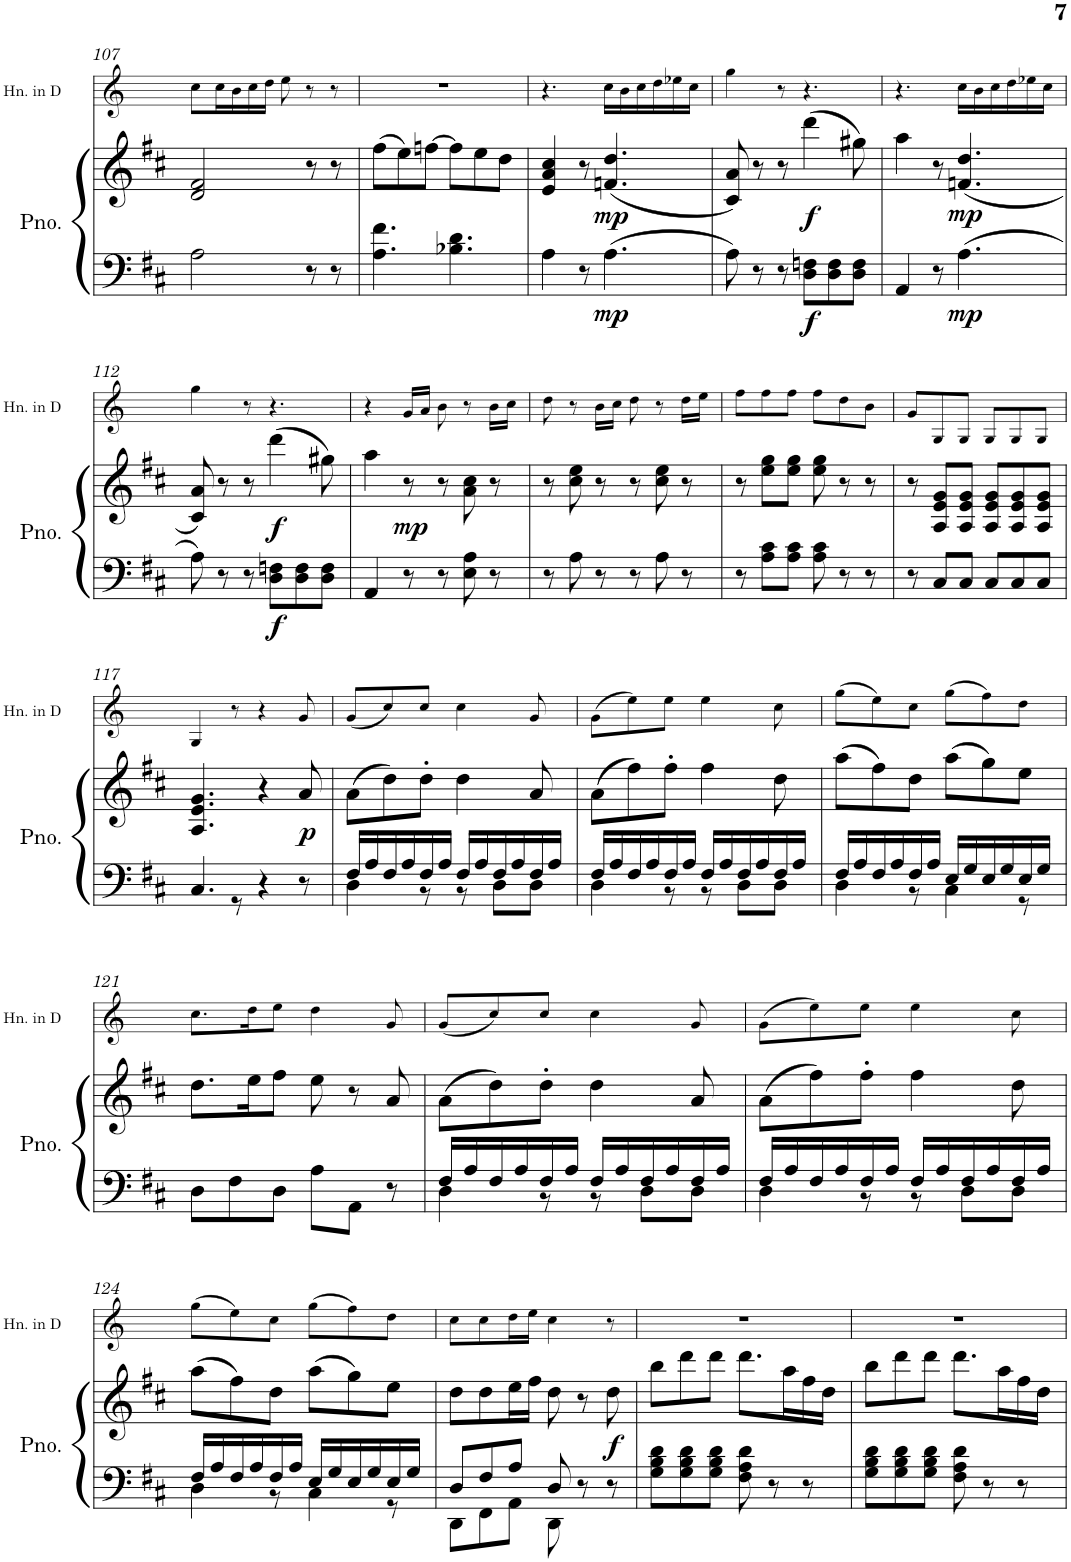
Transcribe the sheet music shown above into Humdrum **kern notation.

**kern	**kern	**dynam	**kern
*part2	*part2	*part2	*part1
*staff3	*staff2	*staff2/3	*staff1
*I"Piano	*	*	*I"Horn in D
*I'Pno.	*	*	*I'Hn. in D
!!LO:PB:g=z
*clefF4	*clefG2	*	*clefG2
*	*	*	*Trd5c10
*k[f#c#]	*k[f#c#]	*	*k[]
*M6/8	*M6/8	*	*M6/8
=107	=107	=107	=107
2A\	2d/ 2f#/	.	8cc\L
.	.	.	16cc\L
.	.	.	16b\
.	.	.	16cc\
.	.	.	16dd\JJ
.	.	.	8ee\
8r	8r	.	8r
8r	8r	.	8r
=108	=108	=108	=108
4.A\ 4.f#\	(8ff#\L	.	2.r
.	8ee\)	.	.
.	[8ffn\J	.	.
4.B-X\ 4.d\	8ff\L]	.	.
.	8ee\	.	.
.	8dd\J	.	.
=109	=109	=109	=109
4A\	4e/ 4a/ 4cc#/	.	4.r
8r	8r	.	.
!	!	!LO:DY:b=2	!
!	!	!LO:DY:n=1:b	!
4.A\	(4.fn/ 4.dd/	mp mp	16cc\LL
.	.	.	16b\
.	.	.	16cc\
.	.	.	16dd\
.	.	.	16ee-X\
.	.	.	16cc\JJ
=110	=110	=110	=110
8A\	8c#/ 8a/)	.	4gg\
8r	8r	.	.
8r	8r	.	8r
!	!	!LO:DY:b=2	!
!	!	!LO:DY:n=1:b	!
8D\ 8Fn\L	(4ddd\	f f	4.r
8D\ 8F\	.	.	.
8D\ 8F\J	8gg#X\)	.	.
=111	=111	=111	=111
4AA/	4aa\	.	4.r
8r	8r	.	.
!	!	!LO:DY:b=2	!
!	!	!LO:DY:n=1:b	!
4.A\	(4.fn/ 4.dd/	mp mp	16cc\LL
.	.	.	16b\
.	.	.	16cc\
.	.	.	16dd\
.	.	.	16ee-X\
.	.	.	16cc\JJ
!!LO:LB:g=z
=112	=112	=112	=112
8A\	8c#/ 8a/)	.	4gg\
8r	8r	.	.
8r	8r	.	8r
!	!	!LO:DY:b=2	!
!	!	!LO:DY:n=1:b	!
8D\ 8Fn\L	(4ddd\	f f	4.r
8D\ 8F\	.	.	.
8D\ 8F\J	8gg#X\)	.	.
=113	=113	=113	=113
4AA/	4aa\	.	4r
!	!	!LO:DY:b	!
8r	8r	mp	16g/LL
.	.	.	16a/JJ
8r	8r	.	8b\
8E\ 8A\	8a\ 8cc#\	.	8r
8r	8r	.	16b\LL
.	.	.	16cc\JJ
=114	=114	=114	=114
8r	8r	.	8dd\
8A\	8cc#\ 8ee\	.	8r
8r	8r	.	16b\LL
.	.	.	16cc\JJ
8r	8r	.	8dd\
8A\	8cc#\ 8ee\	.	8r
8r	8r	.	16dd\LL
.	.	.	16ee\JJ
=115	=115	=115	=115
8r	8r	.	8ff\L
8A\ 8c#\L	8ee\ 8gg\L	.	8ff\
8A\ 8c#\J	8ee\ 8gg\J	.	8ff\J
8A\ 8c#\	8ee\ 8gg\	.	8ff\L
8r	8r	.	8dd\
8r	8r	.	8b\J
=116	=116	=116	=116
8r	8r	.	8g/L
8C#/L	8A/ 8e/ 8g/L	.	8G/
8C#/J	8A/ 8e/ 8g/J	.	8G/J
8C#/L	8A/ 8e/ 8g/L	.	8G/L
8C#/	8A/ 8e/ 8g/	.	8G/
8C#/J	8A/ 8e/ 8g/J	.	8G/J
!!LO:LB:g=z
=117	=117	=117	=117
*^	*	*	*
4.C#/	4ryy	4.A/ 4.e/ 4.g/	.	4G/
.	8r	.	.	8r
4r	4.ryy	4r	.	4r
!	!	!	!LO:DY:b	!
8r	.	8a/	p	8g/
=118	=118	=118	=118	=118
16F#/LL	4D\	(8a\L	.	(8g/L
16A/	.	.	.	.
16F#/	.	8dd\)	.	8cc/)
16A/	.	.	.	.
16F#/	8r	8dd'\J	.	8cc/J
16A/JJ	.	.	.	.
16F#/LL	8r	4dd\	.	4cc\
16A/	.	.	.	.
16F#/	8D\L	.	.	.
16A/	.	.	.	.
16F#/	8D\J	8a/	.	8g/
16A/JJ	.	.	.	.
=119	=119	=119	=119	=119
16F#/LL	4D\	(8a\L	.	(8g\L
16A/	.	.	.	.
16F#/	.	8ff#\)	.	8ee\)
16A/	.	.	.	.
16F#/	8r	8ff#'\J	.	8ee\J
16A/JJ	.	.	.	.
16F#/LL	8r	4ff#\	.	4ee\
16A/	.	.	.	.
16F#/	8D\L	.	.	.
16A/	.	.	.	.
16F#/	8D\J	8dd\	.	8cc\
16A/JJ	.	.	.	.
=120	=120	=120	=120	=120
16F#/LL	4D\	(8aa\L	.	(8gg\L
16A/	.	.	.	.
16F#/	.	8ff#\)	.	8ee\)
16A/	.	.	.	.
16F#/	8r	8dd\J	.	8cc\J
16A/JJ	.	.	.	.
16E/LL	4C#\	(8aa\L	.	(8gg\L
16G/	.	.	.	.
16E/	.	8gg\)	.	8ff\)
16G/	.	.	.	.
16E/	8r	8ee\J	.	8dd\J
16G/JJ	.	.	.	.
*v	*v	*	*	*
!!LO:LB:g=z
=121	=121	=121	=121
8D\L	8.dd\L	.	8.cc\L
8F#\	.	.	.
.	16ee\K	.	16dd\K
8D\J	8ff#\J	.	8ee\J
8A\L	8ee\	.	4dd\
8AA\J	8r	.	.
8r	8a/	.	8g/
=122	=122	=122	=122
*^	*	*	*
16F#/LL	4D\	(8a\L	.	(8g/L
16A/	.	.	.	.
16F#/	.	8dd\)	.	8cc/)
16A/	.	.	.	.
16F#/	8r	8dd'\J	.	8cc/J
16A/JJ	.	.	.	.
16F#/LL	8r	4dd\	.	4cc\
16A/	.	.	.	.
16F#/	8D\L	.	.	.
16A/	.	.	.	.
16F#/	8D\J	8a/	.	8g/
16A/JJ	.	.	.	.
=123	=123	=123	=123	=123
16F#/LL	4D\	(8a\L	.	(8g\L
16A/	.	.	.	.
16F#/	.	8ff#\)	.	8ee\)
16A/	.	.	.	.
16F#/	8r	8ff#'\J	.	8ee\J
16A/JJ	.	.	.	.
16F#/LL	8r	4ff#\	.	4ee\
16A/	.	.	.	.
16F#/	8D\L	.	.	.
16A/	.	.	.	.
16F#/	8D\J	8dd\	.	8cc\
16A/JJ	.	.	.	.
!!LO:LB:g=z
=124	=124	=124	=124	=124
16F#/LL	4D\	(8aa\L	.	(8gg\L
16A/	.	.	.	.
16F#/	.	8ff#\)	.	8ee\)
16A/	.	.	.	.
16F#/	8r	8dd\J	.	8cc\J
16A/JJ	.	.	.	.
16E/LL	4C#\	(8aa\L	.	(8gg\L
16G/	.	.	.	.
16E/	.	8gg\)	.	8ff\)
16G/	.	.	.	.
16E/	8r	8ee\J	.	8dd\J
16G/JJ	.	.	.	.
=125	=125	=125	=125	=125
8D/L	8DD\L	8dd\L	.	8cc\L
8F#/	8FF#\	8dd\	.	8cc\
8A/J	8AA\J	16ee\L	.	16dd\L
.	.	16ff#\JJ	.	16ee\JJ
8D/	8DD\	8dd\	.	4cc\
8r	4ryy	8r	.	.
!	!	!	!LO:DY:b	!
8r	.	8dd\	f	8r
*v	*v	*	*	*
=126	=126	=126	=126
8G\ 8B\ 8d\L	8bb\L	.	2.r
8G\ 8B\ 8d\	8ddd\	.	.
8G\ 8B\ 8d\J	8ddd\J	.	.
8F#\ 8A\ 8d\	8.ddd\L	.	.
8r	.	.	.
.	16aa\L	.	.
8r	16ff#\	.	.
.	16dd\JJ	.	.
=127	=127	=127	=127
8G\ 8B\ 8d\L	8bb\L	.	2.r
8G\ 8B\ 8d\	8ddd\	.	.
8G\ 8B\ 8d\J	8ddd\J	.	.
8F#\ 8A\ 8d\	8.ddd\L	.	.
8r	.	.	.
.	16aa\L	.	.
8r	16ff#\	.	.
.	16dd\JJ	.	.
=	=	=	=
*-	*-	*-	*-
